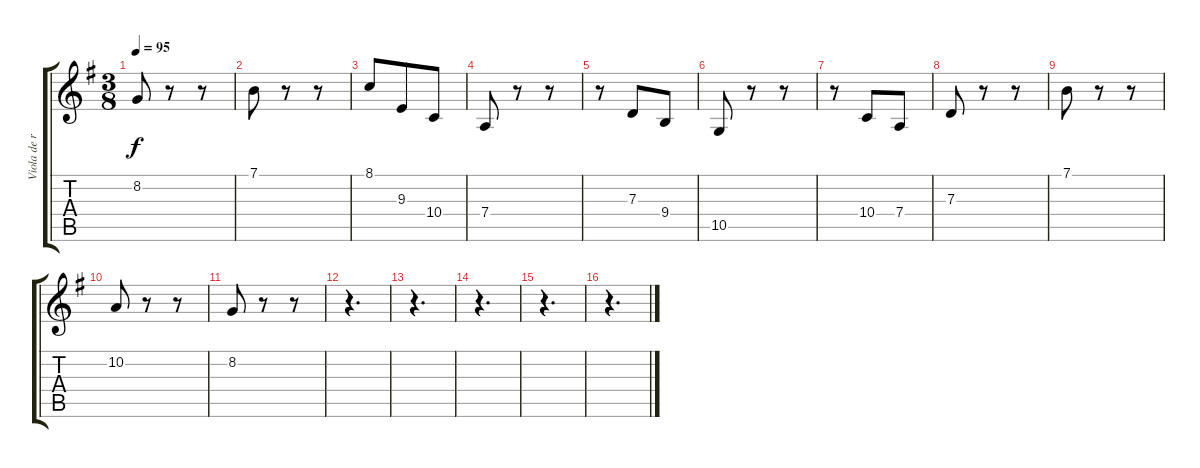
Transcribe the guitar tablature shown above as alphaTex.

\track ("Viola de ripieno" "Viola de r") {instrument viola}
\staff {score tabs}
\tuning (E4 B3 G3 D3 A2 E2) {hide}
\ts (3 8)
\tempo 95
\clef g2
\ks g
8.2.8{dy f} r.8 r.8 |
7.1.8 r.8 r.8 |
8.1.8 9.3.8 10.4.8 |
7.4.8 r.8 r.8 |
r.8 7.3.8{beam Up beam merge} 9.4.8{beam Up} |
10.5.8 r.8 r.8 |
r.8 10.4.8{beam Up beam merge} 7.4.8{beam Up} |
7.3.8 r.8 r.8 |
7.1.8 r.8 r.8 |
10.2.8 r.8 r.8 |
8.2.8 r.8 r.8 |
r.4{d} |
r.4{d} |
r.4{d} |
r.4{d} |
r.4{d}
